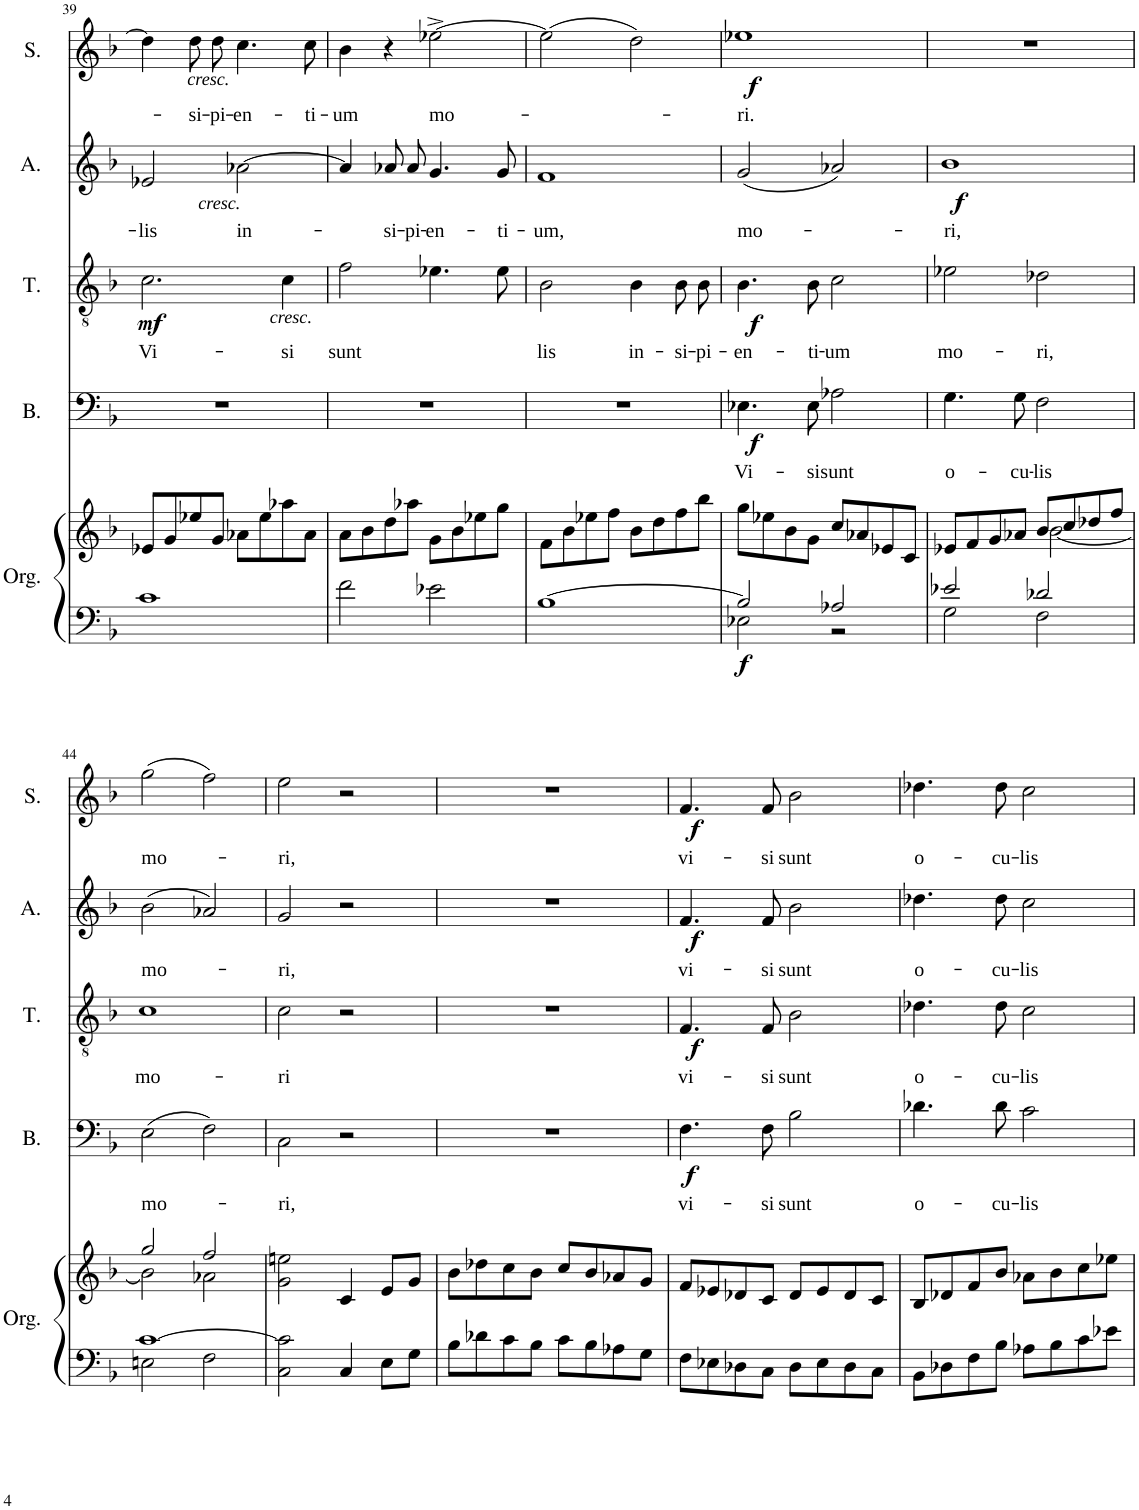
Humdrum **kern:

**kern	**kern	**dynam	**kern	**text	**dynam	**kern	**text	**dynam	**kern	**text	**dynam	**kern	**text	**dynam
*part5	*part5	*part5	*part4	*part4	*part4	*part3	*part3	*part3	*part2	*part2	*part2	*part1	*part1	*part1
*staff6	*staff5	*staff5/6	*staff4	*staff4	*staff4	*staff3	*staff3	*staff3	*staff2	*staff2	*staff2	*staff1	*staff1	*staff1
*I"Orgue	*	*	*I"Basse	*	*	*I"Ténor	*	*	*I"Alto	*	*	*I"Soprano	*	*
*I'Org.	*	*	*I'B.	*	*	*I'T.	*	*	*I'A.	*	*	*I'S.	*	*
!!LO:PB:g=z
*clefF4	*clefG2	*	*clefF4	*	*	*clefGv2	*	*	*clefG2	*	*	*clefG2	*	*
*k[b-]	*k[b-]	*	*k[b-]	*	*	*k[b-]	*	*	*k[b-]	*	*	*k[b-]	*	*
=39	=39	=39	=39	=39	=39	=39	=39	=39	=39	=39	=39	=39	=39	=39
!	!	!	!	!	!	!	!LO:LY:b	!LO:DY:b	!	!LO:LY:b	!	!	!	!
1c	8e-X/L	.	1r	.	.	2.c\	Vi-	mf	2e-X/	-lis	.	4dd\]	.	.
.	8g/	.	.	.	.	.	.	.	.	.	.	.	.	.
!	!	!	!	!	!	!	!	!	!	!	!	!	!LO:LY:b	!
.	8ee-X/	.	.	.	.	.	.	.	.	.	.	8dd\	-si-	.
!	!	!	!	!	!	!	!	!	!	!	!	!	!LO:LY:b	!LO:DY:b
.	8g/J	.	.	.	.	.	.	.	.	.	.	8dd\	-pi-	other-dynamics
!	!	!	!	!	!	!	!	!	!	!LO:LY:b	!LO:DY:b	!	!LO:LY:b	!
.	8a-X\L	.	.	.	.	.	.	.	[2a-X\	-in-	other-dynamics	4.cc\	-en-	.
.	8ee-\	.	.	.	.	.	.	.	.	.	.	.	.	.
!	!	!	!	!	!	!	!LO:LY:b	!LO:DY:b	!	!	!	!	!	!
.	8aa-X\	.	.	.	.	4c\	-si	other-dynamics	.	.	.	.	.	.
!	!	!	!	!	!	!	!	!	!	!	!	!	!LO:LY:b	!
.	8a-\J	.	.	.	.	.	.	.	.	.	.	8cc\	-ti-	.
=40	=40	=40	=40	=40	=40	=40	=40	=40	=40	=40	=40	=40	=40	=40
!	!	!	!	!	!	!	!LO:LY:b	!	!	!	!	!	!LO:LY:b	!
2f\	8a\L	.	1r	.	.	2f\	sunt	.	4a-/]	.	.	4b-\	-um	.
.	8b-\	.	.	.	.	.	.	.	.	.	.	.	.	.
!	!	!	!	!	!	!	!	!	!	!LO:LY:b	!	!	!	!
.	8dd\	.	.	.	.	.	.	.	8a-X/	-si-	.	4r	.	.
!	!	!	!	!	!	!	!	!	!	!LO:LY:b	!	!	!	!
.	8aa-X\J	.	.	.	.	.	.	.	8a-/	-pi-	.	.	.	.
!	!	!	!	!	!	!	!	!	!	!LO:LY:b	!	!	!LO:LY:b	!
2e-X\	8g\L	.	.	.	.	4.e-X\	.	.	4.g/	-en-	.	[2ee-X^\	-mo-	.
.	8b-\	.	.	.	.	.	.	.	.	.	.	.	.	.
.	8ee-X\	.	.	.	.	.	.	.	.	.	.	.	.	.
!	!	!	!	!	!	!	!	!	!	!LO:LY:b	!	!	!	!
.	8gg\J	.	.	.	.	8e-\	.	.	8g/	-ti-	.	.	.	.
=41	=41	=41	=41	=41	=41	=41	=41	=41	=41	=41	=41	=41	=41	=41
!	!	!	!	!	!	!	!LO:LY:b	!	!	!LO:LY:b	!	!	!	!
[1B-	8f\L	.	1r	.	.	2B-\	lis	.	1f	-um,	.	(2ee-\]	.	.
.	8b-\	.	.	.	.	.	.	.	.	.	.	.	.	.
.	8ee-X\	.	.	.	.	.	.	.	.	.	.	.	.	.
.	8ff\J	.	.	.	.	.	.	.	.	.	.	.	.	.
!	!	!	!	!	!	!	!LO:LY:b	!	!	!	!	!	!	!
.	8b-\L	.	.	.	.	4B-\	in-	.	.	.	.	2dd\)	.	.
.	8dd\	.	.	.	.	.	.	.	.	.	.	.	.	.
!	!	!	!	!	!	!	!LO:LY:b	!	!	!	!	!	!	!
.	8ff\	.	.	.	.	8B-\	-si-	.	.	.	.	.	.	.
!	!	!	!	!	!	!	!LO:LY:b	!	!	!	!	!	!	!
.	8bb-\J	.	.	.	.	8B-\	-pi-	.	.	.	.	.	.	.
=42	=42	=42	=42	=42	=42	=42	=42	=42	=42	=42	=42	=42	=42	=42
*^	*	*	*	*	*	*	*	*	*	*	*	*	*	*
!	!	!	!LO:DY:b=2	!	!LO:LY:b	!LO:DY:b	!	!LO:LY:b	!LO:DY:b	!	!LO:LY:b	!	!	!LO:LY:b	!LO:DY:b
2B-/]	2E-X\	8gg\L	f	4.E-X\	Vi-	f	4.B-\	-en-	f	(2g/	mo-	.	1ee-X	-ri.	f
.	.	8ee-X\	.	.	.	.	.	.	.	.	.	.	.	.	.
.	.	8b-\	.	.	.	.	.	.	.	.	.	.	.	.	.
!	!	!	!	!	!LO:LY:b	!	!	!LO:LY:b	!	!	!	!	!	!	!
.	.	8g\J	.	8E-\	-si	.	8B-\	-ti-	.	.	.	.	.	.	.
!	!	!	!	!	!LO:LY:b	!	!	!LO:LY:b	!	!	!	!	!	!	!
2A-X/	2r	8cc/L	.	2A-X\	sunt	.	2c\	-um	.	2a-X/)	.	.	.	.	.
.	.	8a-X/	.	.	.	.	.	.	.	.	.	.	.	.	.
.	.	8e-X/	.	.	.	.	.	.	.	.	.	.	.	.	.
.	.	8c/J	.	.	.	.	.	.	.	.	.	.	.	.	.
=43	=43	=43	=43	=43	=43	=43	=43	=43	=43	=43	=43	=43	=43	=43	=43
*	*	*^	*	*	*	*	*	*	*	*	*	*	*	*	*
!	!	!	!	!	!	!LO:LY:b	!	!	!LO:LY:b	!	!	!LO:LY:b	!LO:DY:b	!	!	!
2e-X/	2G\	8e-X/L	2ryy	.	4.G\	o-	.	2e-X\	mo-	.	1b-	-ri,	f	1r	.	.
.	.	8f/	.	.	.	.	.	.	.	.	.	.	.	.	.	.
.	.	8g/	.	.	.	.	.	.	.	.	.	.	.	.	.	.
!	!	!	!	!	!	!LO:LY:b	!	!	!	!	!	!	!	!	!	!
.	.	8a-X/J	.	.	8G\	-cu-	.	.	.	.	.	.	.	.	.	.
!	!	!	!	!	!	!LO:LY:b	!	!	!LO:LY:b	!	!	!	!	!	!	!
2d-X/	2F\	8b-/L	[2b-\	.	2F\	-lis	.	2d-X\	-ri,	.	.	.	.	.	.	.
.	.	8cc/	.	.	.	.	.	.	.	.	.	.	.	.	.	.
.	.	8dd-X/	.	.	.	.	.	.	.	.	.	.	.	.	.	.
.	.	8ff/J	.	.	.	.	.	.	.	.	.	.	.	.	.	.
!!LO:LB:g=z
=44	=44	=44	=44	=44	=44	=44	=44	=44	=44	=44	=44	=44	=44	=44	=44	=44
!	!	!	!	!	!	!LO:LY:b	!	!	!LO:LY:b	!	!	!LO:LY:b	!	!	!LO:LY:b	!
[1c	2En\	2gg/	2b-\]	.	(2E\	mo-	.	1c	mo-	.	(2b-\	mo-	.	(2gg\	mo-	.
.	2F\	2ff/	2a-X\	.	2F\)	.	.	.	.	.	2a-X/)	.	.	2ff\)	.	.
=45	=45	=45	=45	=45	=45	=45	=45	=45	=45	=45	=45	=45	=45	=45	=45	=45
!	!	!	!	!	!	!LO:LY:b	!	!	!LO:LY:b	!	!	!LO:LY:b	!	!	!LO:LY:b	!
*v	*v	*	*	*	*	*	*	*	*	*	*	*	*	*	*	*
*	*v	*v	*	*	*	*	*	*	*	*	*	*	*	*	*
2C\ 2c\]	2g\ 2een\	.	2C\	-ri,	.	2c\	-ri	.	2g/	-ri,	.	2ee\	-ri,	.
4C/	4c/	.	2r	.	.	2r	.	.	2r	.	.	2r	.	.
8E\L	8e/L	.	.	.	.	.	.	.	.	.	.	.	.	.
8G\J	8g/J	.	.	.	.	.	.	.	.	.	.	.	.	.
=46	=46	=46	=46	=46	=46	=46	=46	=46	=46	=46	=46	=46	=46	=46
8B-\L	8b-\L	.	1r	.	.	1r	.	.	1r	.	.	1r	.	.
8d-X\	8dd-X\	.	.	.	.	.	.	.	.	.	.	.	.	.
8c\	8cc\	.	.	.	.	.	.	.	.	.	.	.	.	.
8B-\J	8b-\J	.	.	.	.	.	.	.	.	.	.	.	.	.
8c\L	8cc/L	.	.	.	.	.	.	.	.	.	.	.	.	.
8B-\	8b-/	.	.	.	.	.	.	.	.	.	.	.	.	.
8A-X\	8a-X/	.	.	.	.	.	.	.	.	.	.	.	.	.
8G\J	8g/J	.	.	.	.	.	.	.	.	.	.	.	.	.
=47	=47	=47	=47	=47	=47	=47	=47	=47	=47	=47	=47	=47	=47	=47
!	!	!	!	!LO:LY:b	!LO:DY:b	!	!LO:LY:b	!LO:DY:b	!	!LO:LY:b	!LO:DY:b	!	!LO:LY:b	!LO:DY:b
8F\L	8f/L	.	4.F\	vi-	f	4.F/	vi-	f	4.f/	vi-	f	4.f/	vi-	f
8E-X\	8e-X/	.	.	.	.	.	.	.	.	.	.	.	.	.
8D-X\	8d-X/	.	.	.	.	.	.	.	.	.	.	.	.	.
!	!	!	!	!LO:LY:b	!	!	!LO:LY:b	!	!	!LO:LY:b	!	!	!LO:LY:b	!
8C\J	8c/J	.	8F\	-si	.	8F/	-si	.	8f/	-si	.	8f/	-si	.
!	!	!	!	!LO:LY:b	!	!	!LO:LY:b	!	!	!LO:LY:b	!	!	!LO:LY:b	!
8D-\L	8d-/L	.	2B-\	sunt	.	2B-\	sunt	.	2b-\	sunt	.	2b-\	sunt	.
8E-\	8e-/	.	.	.	.	.	.	.	.	.	.	.	.	.
8D-\	8d-/	.	.	.	.	.	.	.	.	.	.	.	.	.
8C\J	8c/J	.	.	.	.	.	.	.	.	.	.	.	.	.
=48	=48	=48	=48	=48	=48	=48	=48	=48	=48	=48	=48	=48	=48	=48
!	!	!	!	!LO:LY:b	!	!	!LO:LY:b	!	!	!LO:LY:b	!	!	!LO:LY:b	!
8BB-\L	8B-/L	.	4.d-X\	o-	.	4.d-X\	o-	.	4.dd-X\	o-	.	4.dd-X\	o-	.
8D-X\	8d-X/	.	.	.	.	.	.	.	.	.	.	.	.	.
8F\	8f/	.	.	.	.	.	.	.	.	.	.	.	.	.
!	!	!	!	!LO:LY:b	!	!	!LO:LY:b	!	!	!LO:LY:b	!	!	!LO:LY:b	!
8B-\J	8b-/J	.	8d-\	-cu-	.	8d-\	-cu-	.	8dd-\	-cu-	.	8dd-\	-cu-	.
!	!	!	!	!LO:LY:b	!	!	!LO:LY:b	!	!	!LO:LY:b	!	!	!LO:LY:b	!
8A-X\L	8a-X\L	.	2c\	-lis	.	2c\	-lis	.	2cc\	-lis	.	2cc\	-lis	.
8B-\	8b-\	.	.	.	.	.	.	.	.	.	.	.	.	.
8c\	8cc\	.	.	.	.	.	.	.	.	.	.	.	.	.
8e-X\J	8ee-X\J	.	.	.	.	.	.	.	.	.	.	.	.	.
=	=	=	=	=	=	=	=	=	=	=	=	=	=	=
*-	*-	*-	*-	*-	*-	*-	*-	*-	*-	*-	*-	*-	*-	*-
